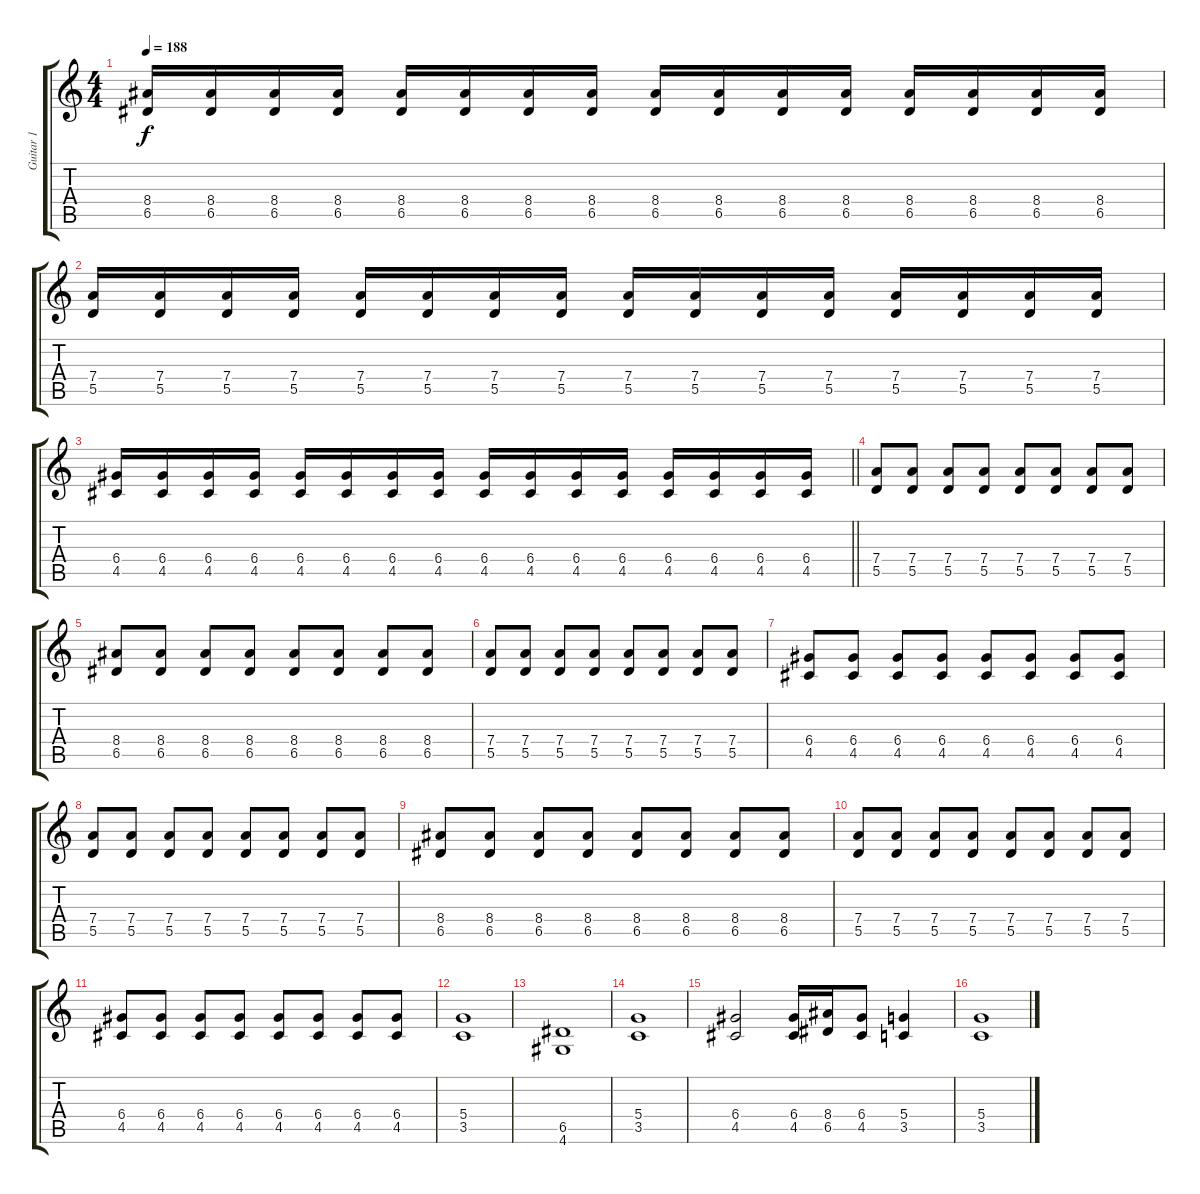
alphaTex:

\track ("Guitar 1" "Guitar 1") {instrument distortionguitar}
\staff {score tabs}
\tuning (E4 B3 G3 D3 A2 E2) {hide}
\ts (4 4)
\tempo 188
\clef g2
\ks c
(8.4 6.5).16{dy f} (8.4 6.5).16 (8.4 6.5).16 (8.4 6.5).16 (8.4 6.5).16 (8.4 6.5).16 (8.4 6.5).16 (8.4 6.5).16 (8.4 6.5).16 (8.4 6.5).16 (8.4 6.5).16 (8.4 6.5).16 (8.4 6.5).16 (8.4 6.5).16 (8.4 6.5).16 (8.4 6.5).16 |
(7.4 5.5).16 (7.4 5.5).16 (7.4 5.5).16 (7.4 5.5).16 (7.4 5.5).16 (7.4 5.5).16 (7.4 5.5).16 (7.4 5.5).16 (7.4 5.5).16 (7.4 5.5).16 (7.4 5.5).16 (7.4 5.5).16 (7.4 5.5).16 (7.4 5.5).16 (7.4 5.5).16 (7.4 5.5).16 |
\barLineRight lightlight
(6.4 4.5).16 (6.4 4.5).16 (6.4 4.5).16 (6.4 4.5).16 (6.4 4.5).16 (6.4 4.5).16 (6.4 4.5).16 (6.4 4.5).16 (6.4 4.5).16 (6.4 4.5).16 (6.4 4.5).16 (6.4 4.5).16 (6.4 4.5).16 (6.4 4.5).16 (6.4 4.5).16 (6.4 4.5).16 |
(7.4 5.5).8 (7.4 5.5).8 (7.4 5.5).8 (7.4 5.5).8 (7.4 5.5).8 (7.4 5.5).8 (7.4 5.5).8 (7.4 5.5).8 |
(8.4 6.5).8 (8.4 6.5).8 (8.4 6.5).8 (8.4 6.5).8 (8.4 6.5).8 (8.4 6.5).8 (8.4 6.5).8 (8.4 6.5).8 |
(7.4 5.5).8 (7.4 5.5).8 (7.4 5.5).8 (7.4 5.5).8 (7.4 5.5).8 (7.4 5.5).8 (7.4 5.5).8 (7.4 5.5).8 |
(6.4 4.5).8 (6.4 4.5).8 (6.4 4.5).8 (6.4 4.5).8 (6.4 4.5).8 (6.4 4.5).8 (6.4 4.5).8 (6.4 4.5).8 |
(7.4 5.5).8 (7.4 5.5).8 (7.4 5.5).8 (7.4 5.5).8 (7.4 5.5).8 (7.4 5.5).8 (7.4 5.5).8 (7.4 5.5).8 |
(8.4 6.5).8 (8.4 6.5).8 (8.4 6.5).8 (8.4 6.5).8 (8.4 6.5).8 (8.4 6.5).8 (8.4 6.5).8 (8.4 6.5).8 |
(7.4 5.5).8 (7.4 5.5).8 (7.4 5.5).8 (7.4 5.5).8 (7.4 5.5).8 (7.4 5.5).8 (7.4 5.5).8 (7.4 5.5).8 |
(6.4 4.5).8 (6.4 4.5).8 (6.4 4.5).8 (6.4 4.5).8 (6.4 4.5).8 (6.4 4.5).8 (6.4 4.5).8 (6.4 4.5).8 |
(5.4 3.5).1 |
(6.5 4.6).1 |
(5.4 3.5).1 |
(6.4 4.5).2 (6.4 4.5).16 (8.4 6.5).16 (6.4 4.5).8 (5.4 3.5).4 |
(5.4 3.5).1
